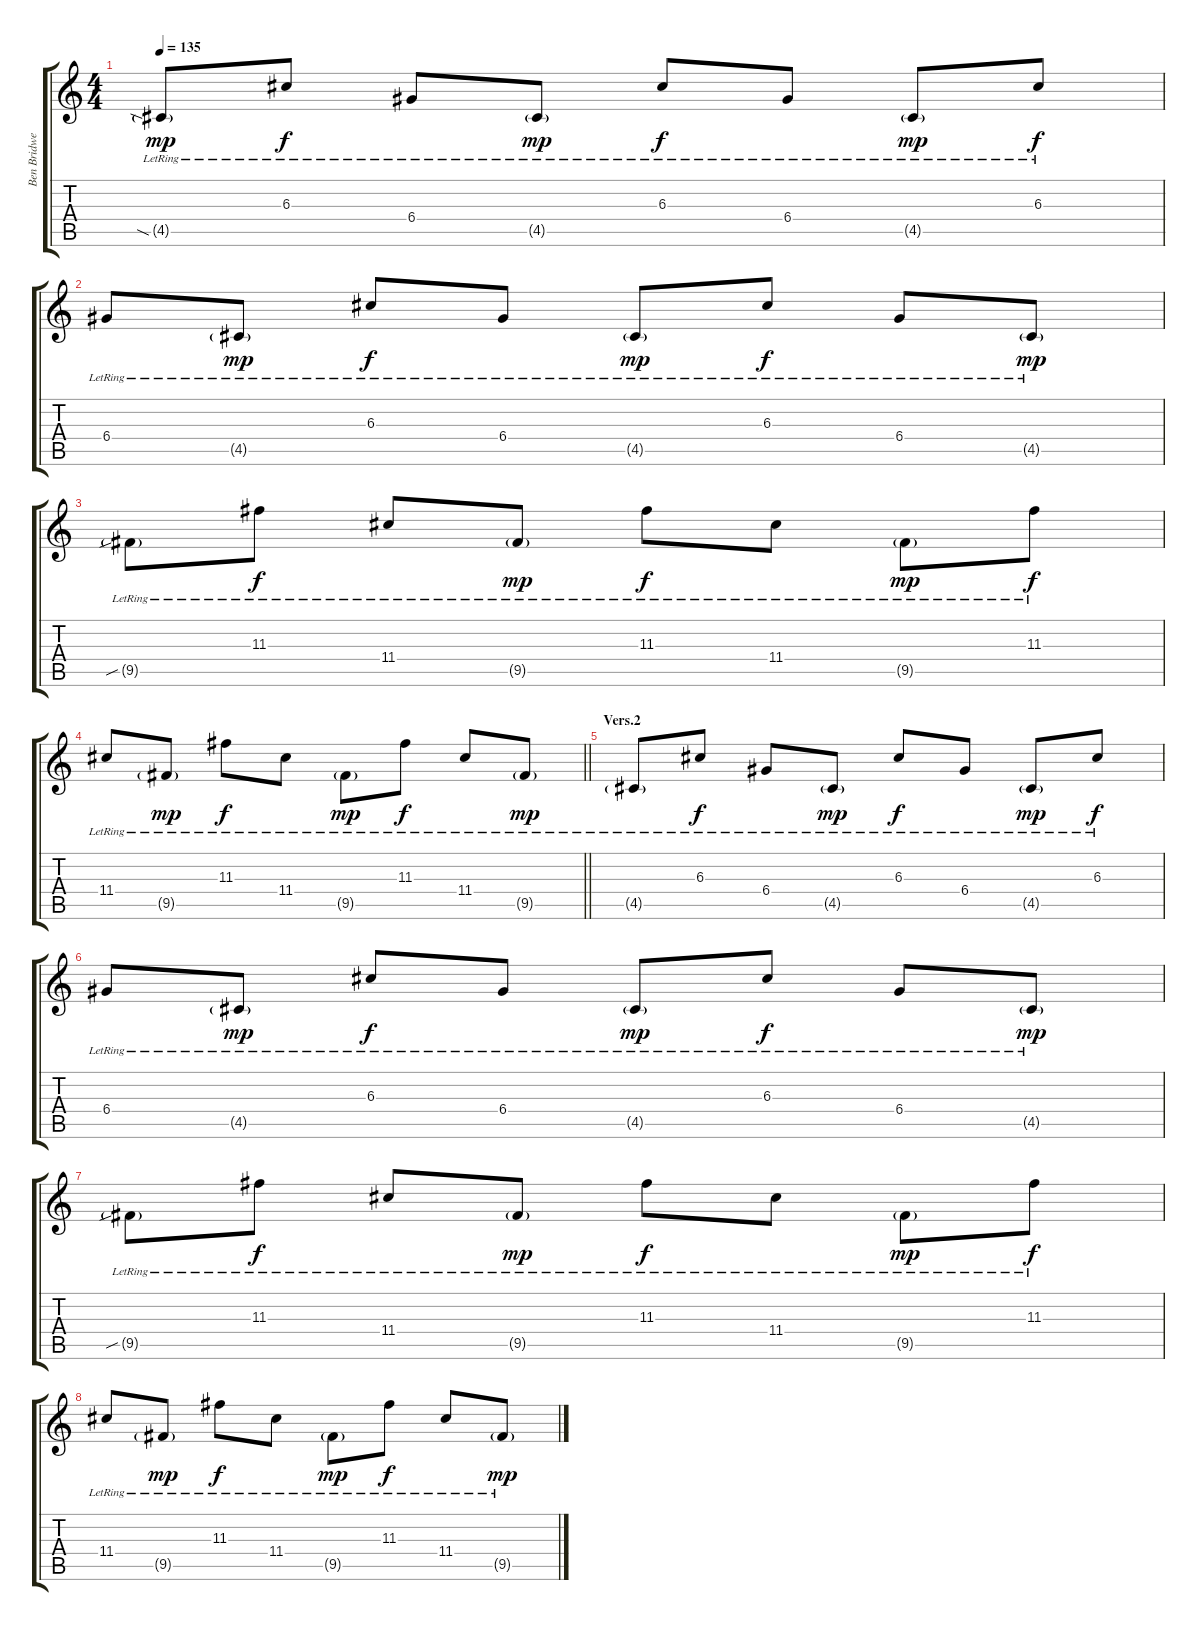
\track ("Ben Bridwell (Guitar)" "Ben Bridwe") {instrument electricguitarjazz}
\staff {score tabs}
\tuning (E4 B3 G3 D3 A2 E2) {hide}
\ts (4 4)
\tempo 135
\clef g2
\ks c
4.5{sia g lr}.8{dy mp} 6.3{lr}.8{dy f} 6.4{lr}.8 4.5{g lr}.8{dy mp} 6.3{lr}.8{dy f} 6.4{lr}.8 4.5{g lr}.8{dy mp} 6.3{lr}.8{dy f} |
6.4{lr}.8 4.5{g lr}.8{dy mp} 6.3{lr}.8{dy f} 6.4{lr}.8 4.5{g lr}.8{dy mp} 6.3{lr}.8{dy f} 6.4{lr}.8 4.5{g lr}.8{dy mp} |
9.5{sib g lr}.8 11.3{lr}.8{dy f} 11.4{lr}.8 9.5{g lr}.8{dy mp} 11.3{lr}.8{dy f} 11.4{lr}.8 9.5{g lr}.8{dy mp} 11.3{lr}.8{dy f} |
\barLineRight lightlight
11.4{lr}.8 9.5{g lr}.8{dy mp} 11.3{lr}.8{dy f} 11.4{lr}.8 9.5{g lr}.8{dy mp} 11.3{lr}.8{dy f} 11.4{lr}.8 9.5{g lr}.8{dy mp} |
\section ("" "Vers.2")
4.5{g lr}.8 6.3{lr}.8{dy f} 6.4{lr}.8 4.5{g lr}.8{dy mp} 6.3{lr}.8{dy f} 6.4{lr}.8 4.5{g lr}.8{dy mp} 6.3{lr}.8{dy f} |
6.4{lr}.8 4.5{g lr}.8{dy mp} 6.3{lr}.8{dy f} 6.4{lr}.8 4.5{g lr}.8{dy mp} 6.3{lr}.8{dy f} 6.4{lr}.8 4.5{g lr}.8{dy mp} |
9.5{sib g lr}.8 11.3{lr}.8{dy f} 11.4{lr}.8 9.5{g lr}.8{dy mp} 11.3{lr}.8{dy f} 11.4{lr}.8 9.5{g lr}.8{dy mp} 11.3{lr}.8{dy f} |
11.4{lr}.8 9.5{g lr}.8{dy mp} 11.3{lr}.8{dy f} 11.4{lr}.8 9.5{g lr}.8{dy mp} 11.3{lr}.8{dy f} 11.4{lr}.8 9.5{g lr}.8{dy mp}
